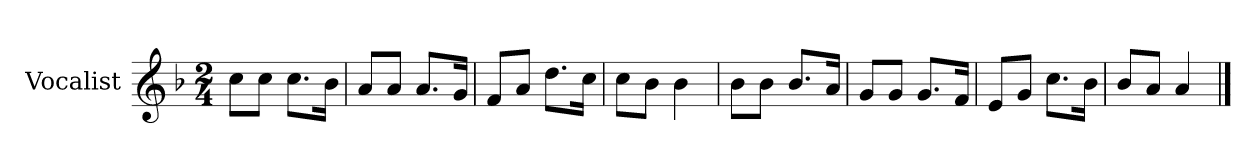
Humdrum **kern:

**kern
*part1
*staff1
*I"Vocalist
*k[b-]
*F:
*M2/4
=1
8ccL
8ccJ
8.ccL
16b-Jk
=2
8aL
8aJ
8.aL
16gJk
=3
8fL
8aJ
8.ddL
16ccJk
=4
8ccL
8b-J
4b-
=5
8b-L
8b-J
8.b-L
16aJk
=6
8gL
8gJ
8.gL
16fJk
=7
8eL
8gJ
8.ccL
16b-Jk
=8
8b-L
8aJ
4a
==
*-
